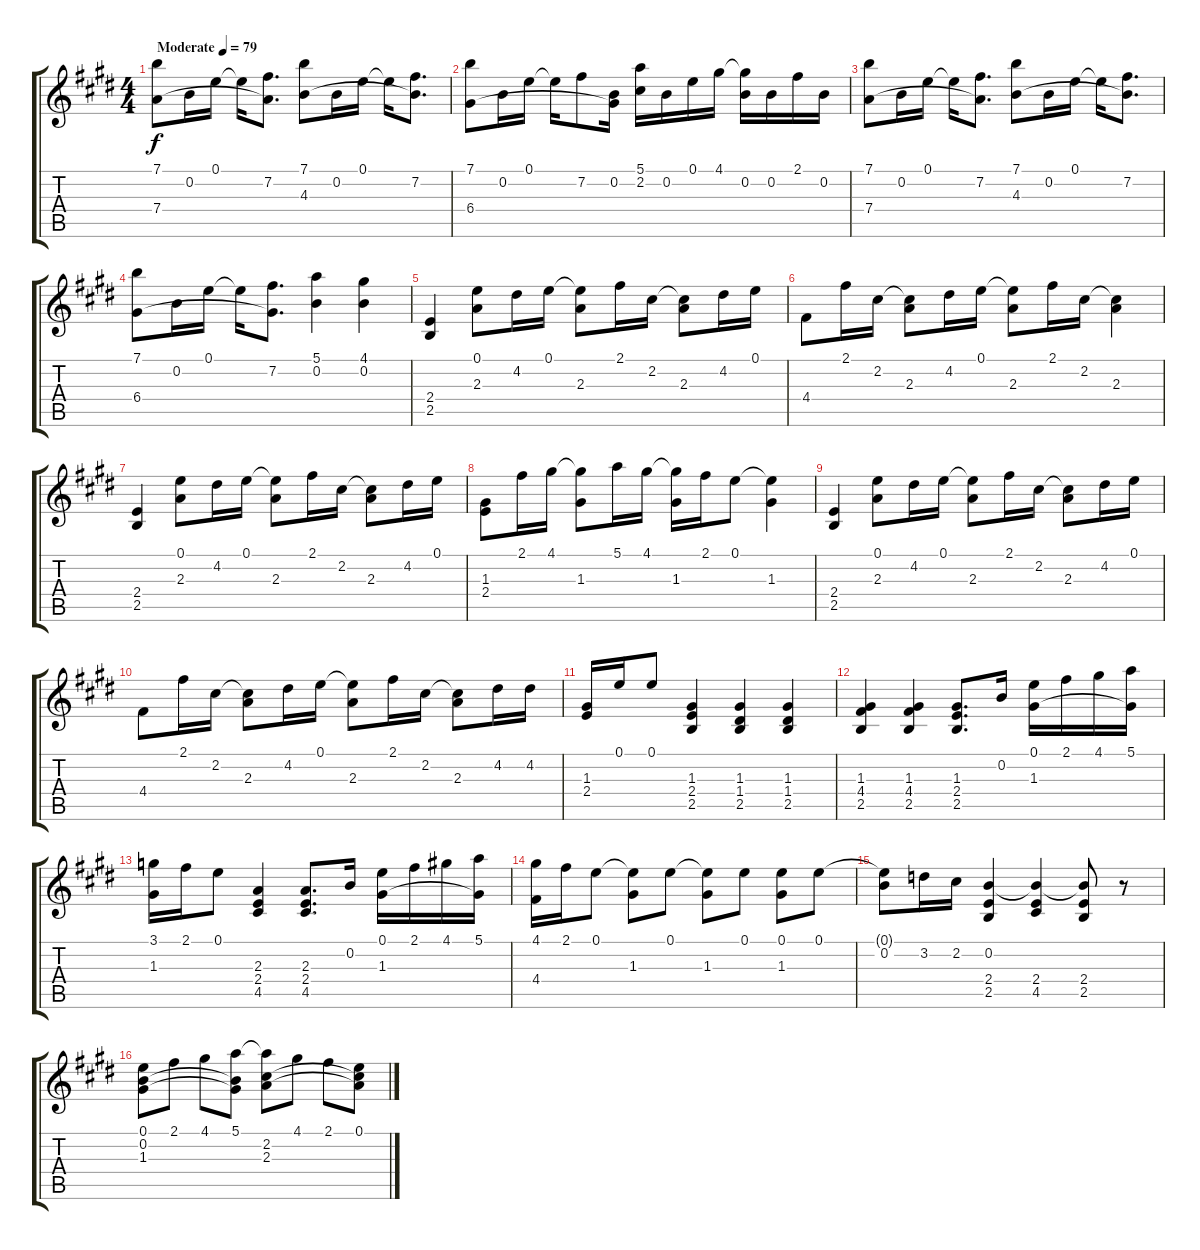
\track "" {instrument acousticguitarsteel}
\staff {score tabs}
\tuning (E4 B3 G3 D3 A2 E2) {hide}
\ts (4 4)
\tempo (79 "Moderate")
\clef g2
\ks e
(7.1 7.4).8{dy f instrument acousticguitarsteel} 0.2.16 0.1.16 0.1{t}.16 (7.2 7.4{t}).8{d} (7.1 4.3).8 0.2.16 0.1.16 0.1{t}.16 (7.2 4.3{t}).8{d} |
(7.1 6.4).8 0.2.16 0.1.16 0.1{t}.16 7.2.8 (0.2 6.4{t}).16 (5.1 2.2).16 0.2.16 0.1.16 4.1.16 (4.1{t} 0.2).16 0.2.16 2.1.16 0.2.16 |
(7.1 7.4).8 0.2.16 0.1.16 0.1{t}.16 (7.2 7.4{t}).8{d} (7.1 4.3).8 0.2.16 0.1.16 0.1{t}.16 (7.2 4.3{t}).8{d} |
(7.1 6.4).8 0.2.16 0.1.16 0.1{t}.16 (7.2 6.4{t}).8{d} (5.1 0.2).4 (4.1 0.2).4 |
(2.4 2.5).4 (0.1 2.3).8 4.2.16 0.1.16 (0.1{t} 2.3).8 2.1.16 2.2.16 (2.2{t} 2.3).8 4.2.16 0.1.16 |
4.4.8 2.1.16 2.2.16 (2.2{t} 2.3).8 4.2.16 0.1.16 (0.1{t} 2.3).8 2.1.16 2.2.16 (2.2{t} 2.3).4 |
(2.4 2.5).4 (0.1 2.3).8 4.2.16 0.1.16 (0.1{t} 2.3).8 2.1.16 2.2.16 (2.2{t} 2.3).8 4.2.16 0.1.16 |
(1.3 2.4).8 2.1.16 4.1.16 (4.1{t} 1.3).8 5.1.16 4.1.16 (4.1{t} 1.3).16 2.1.16 0.1.8 (0.1{t} 1.3).4 |
(2.4 2.5).4 (0.1 2.3).8 4.2.16 0.1.16 (0.1{t} 2.3).8 2.1.16 2.2.16 (2.2{t} 2.3).8 4.2.16 0.1.16 |
4.4.8 2.1.16 2.2.16 (2.2{t} 2.3).8 4.2.16 0.1.16 (0.1{t} 2.3).8 2.1.16 2.2.16 (2.2{t} 2.3).8 4.2.16 4.2.16 |
(1.3 2.4).16 0.1.16 0.1.8 (1.3 2.4 2.5).4 (1.3 1.4 2.5).4 (1.3 1.4 2.5).4 |
(1.3 4.4 2.5).4 (1.3 4.4 2.5).4 (1.3 2.4 2.5).8{d} 0.2.16 (0.1 1.3).16 2.1.16 4.1.16 (5.1 1.3{t}).16 |
(3.1 1.3).16 2.1.16 0.1.8 (2.3 2.4 4.5).4 (2.3 2.4 4.5).8{d} 0.2.16 (0.1 1.3).16 2.1.16 4.1.16 (5.1 1.3{t}).16 |
(4.1 4.4).16 2.1.16 0.1.8 (0.1{t} 1.3).8 0.1.8 (0.1{t} 1.3).8 0.1.8 (0.1 1.3).8 0.1.8 |
(0.1{t} 0.2).8 3.2.16 2.2.16 (0.2 2.4 2.5).4 (0.2{t} 2.4 4.5).4 (0.2{t} 2.4 2.5).8 r.8 |
(0.1 0.2 1.3).8 2.1.8 4.1.8 (5.1 0.2{t} 1.3{t}).8 (5.1{t} 2.2 2.3).8 4.1.8 2.1.8 (0.1 2.2{t} 2.3{t}).8
